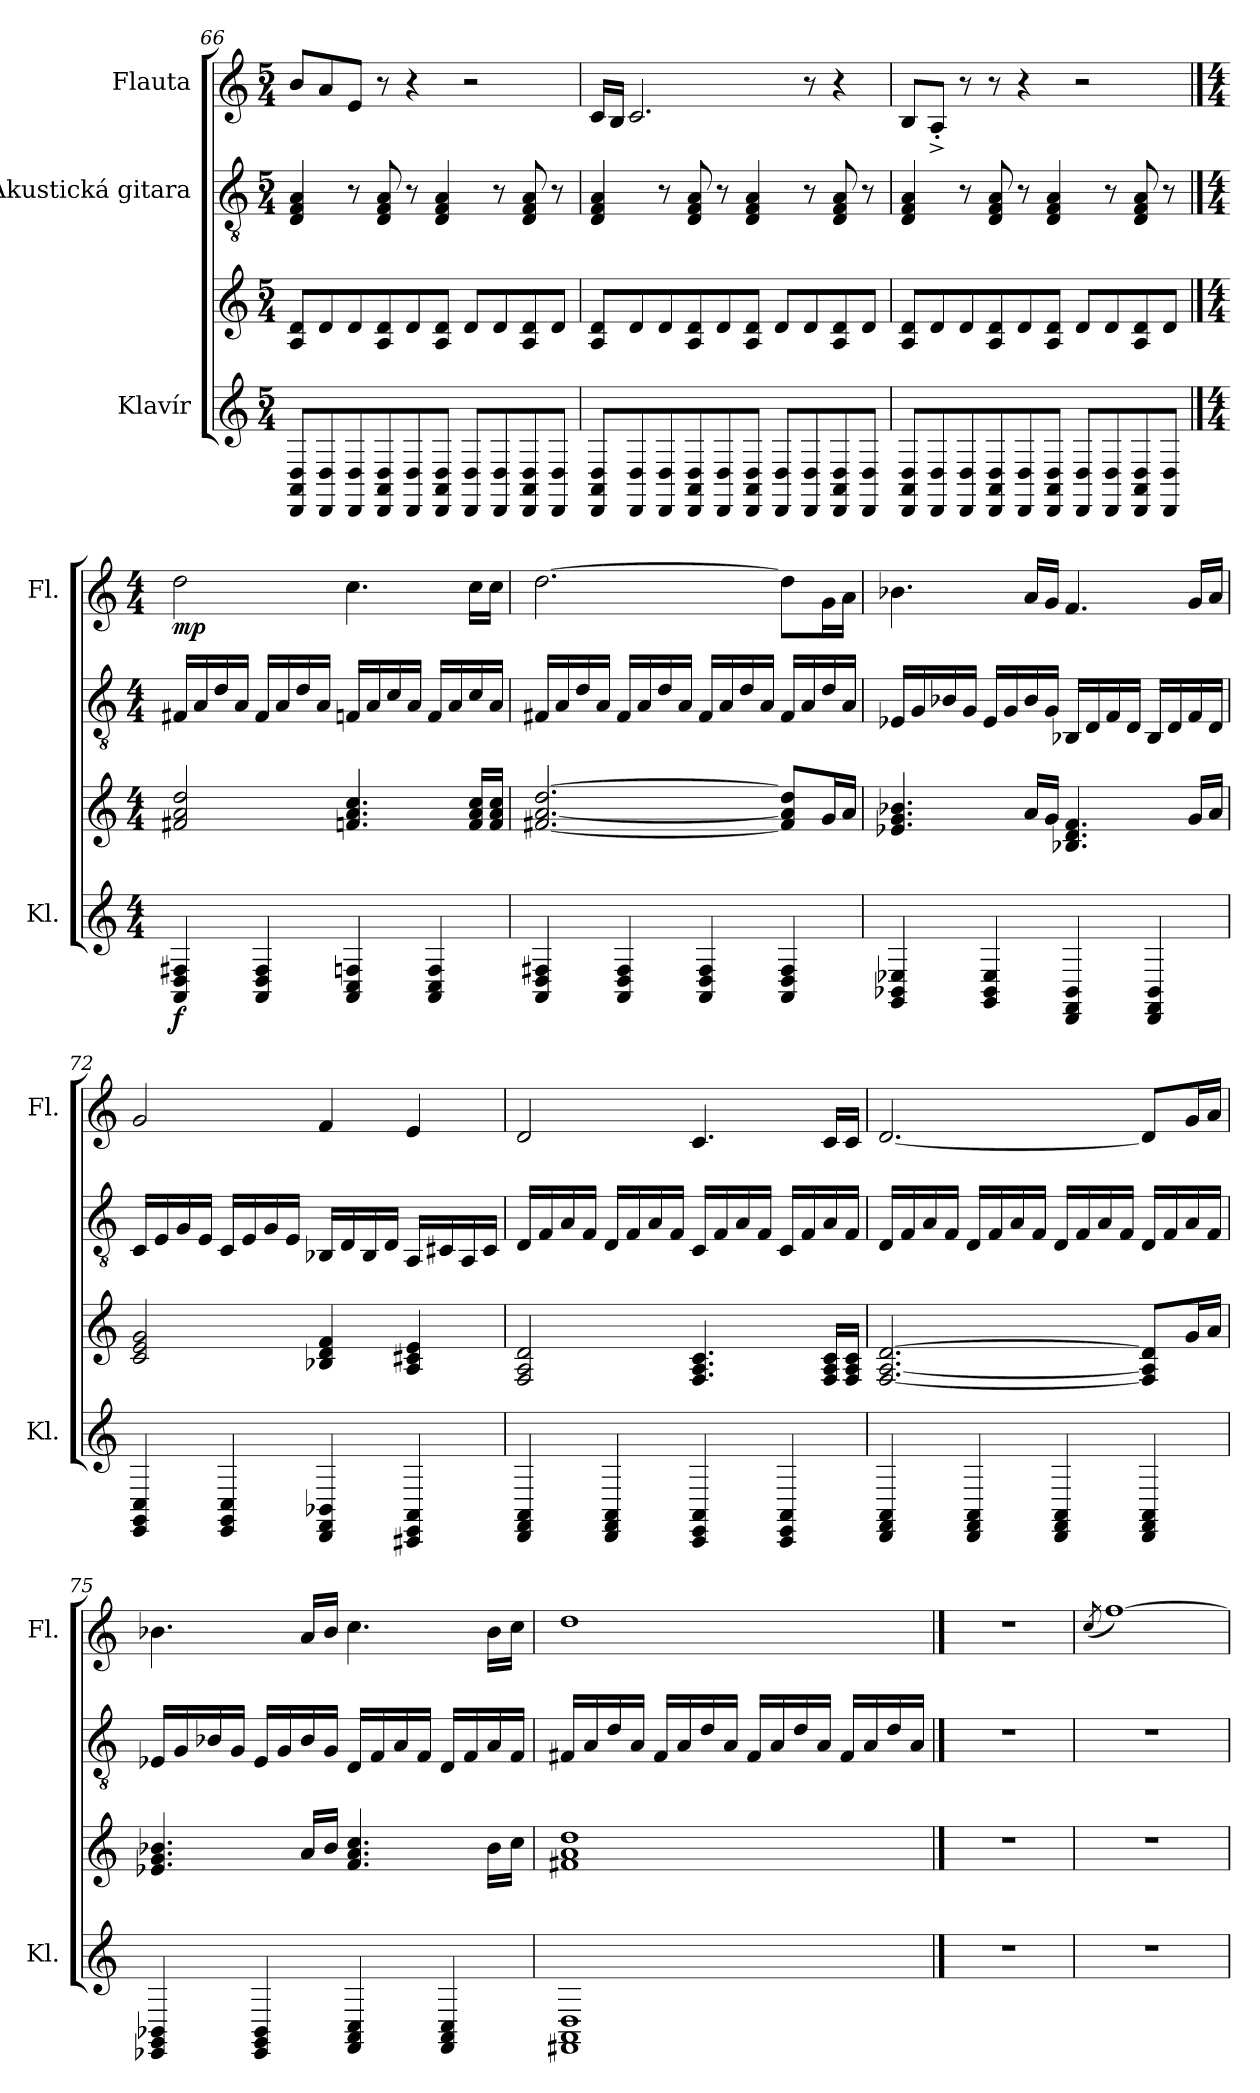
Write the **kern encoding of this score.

**kern	**kern	**dynam	**kern	**kern	**dynam
*part3	*part3	*part3	*part2	*part1	*part1
*staff4	*staff3	*staff3/4	*staff2	*staff1	*staff1
*I"Klavír	*	*	*I"Akustická gitara	*I"Flauta	*
*I'Kl.	*	*	*	*I'Fl.	*
!!LO:PB:g=z
*clefG2	*clefG2	*	*clefGv2	*clefG2	*
*k[]	*k[]	*	*k[]	*k[]	*
*M5/4	*M5/4	*	*M5/4	*M5/4	*
=66	=66	=66	=66	=66	=66
8DD/ 8AA/ 8D/L	8A/ 8d/L	.	4D/ 4F/ 4A/	8b/L	.
8DD/ 8D/	8d/	.	.	8a/	.
8DD/ 8D/	8d/	.	8r	8e/J	.
8DD/ 8AA/ 8D/	8A/ 8d/	.	8D/ 8F/ 8A/	8r	.
8DD/ 8D/	8d/	.	8r	4r	.
8DD/ 8AA/ 8D/J	8A/ 8d/J	.	4D/ 4F/ 4A/	.	.
8DD/ 8D/L	8d/L	.	.	2r	.
8DD/ 8D/	8d/	.	8r	.	.
8DD/ 8AA/ 8D/	8A/ 8d/	.	8D/ 8F/ 8A/	.	.
8DD/ 8D/J	8d/J	.	8r	.	.
=67	=67	=67	=67	=67	=67
8DD/ 8AA/ 8D/L	8A/ 8d/L	.	4D/ 4F/ 4A/	16c/LL	.
.	.	.	.	16B/JJ	.
8DD/ 8D/	8d/	.	.	2.c/	.
8DD/ 8D/	8d/	.	8r	.	.
8DD/ 8AA/ 8D/	8A/ 8d/	.	8D/ 8F/ 8A/	.	.
8DD/ 8D/	8d/	.	8r	.	.
8DD/ 8AA/ 8D/J	8A/ 8d/J	.	4D/ 4F/ 4A/	.	.
8DD/ 8D/L	8d/L	.	.	.	.
8DD/ 8D/	8d/	.	8r	8r	.
8DD/ 8AA/ 8D/	8A/ 8d/	.	8D/ 8F/ 8A/	4r	.
8DD/ 8D/J	8d/J	.	8r	.	.
!!LO:LB:g=z
=68	=68	=68	=68	=68	=68
8DD/ 8AA/ 8D/L	8A/ 8d/L	.	4D/ 4F/ 4A/	8B/L	.
8DD/ 8D/	8d/	.	.	8A^'/J	.
8DD/ 8D/	8d/	.	8r	8r	.
8DD/ 8AA/ 8D/	8A/ 8d/	.	8D/ 8F/ 8A/	8r	.
8DD/ 8D/	8d/	.	8r	4r	.
8DD/ 8AA/ 8D/J	8A/ 8d/J	.	4D/ 4F/ 4A/	.	.
8DD/ 8D/L	8d/L	.	.	2r	.
8DD/ 8D/	8d/	.	8r	.	.
8DD/ 8AA/ 8D/	8A/ 8d/	.	8D/ 8F/ 8A/	.	.
8DD/ 8D/J	8d/J	.	8r	.	.
==69	==69	==69	==69	==69	==69
*M4/4	*M4/4	*	*M4/4	*M4/4	*
!	!	!LO:DY:b=2	!	!	!LO:DY:b
4AA/ 4D/ 4F#X/	2f#X/ 2a/ 2dd/	f	16F#X/LL	2dd\	mp
.	.	.	16A/	.	.
.	.	.	16d/	.	.
.	.	.	16A/JJ	.	.
4AA/ 4D/ 4F#/	.	.	16F#/LL	.	.
.	.	.	16A/	.	.
.	.	.	16d/	.	.
.	.	.	16A/JJ	.	.
4AA/ 4C/ 4Fn/	4.fn/ 4.a/ 4.cc/	.	16Fn/LL	4.cc\	.
.	.	.	16A/	.	.
.	.	.	16c/	.	.
.	.	.	16A/JJ	.	.
4AA/ 4C/ 4F/	.	.	16F/LL	.	.
.	.	.	16A/	.	.
.	16f/ 16a/ 16cc/LL	.	16c/	16cc\LL	.
.	16f/ 16a/ 16cc/JJ	.	16A/JJ	16cc\JJ	.
!!LO:LB:g=z
=70	=70	=70	=70	=70	=70
4AA/ 4D/ 4F#X/	[2.f#X/ [2.a/ [2.dd/	.	16F#X/LL	[2.dd\	.
.	.	.	16A/	.	.
.	.	.	16d/	.	.
.	.	.	16A/JJ	.	.
4AA/ 4D/ 4F#/	.	.	16F#/LL	.	.
.	.	.	16A/	.	.
.	.	.	16d/	.	.
.	.	.	16A/JJ	.	.
4AA/ 4D/ 4F#/	.	.	16F#/LL	.	.
.	.	.	16A/	.	.
.	.	.	16d/	.	.
.	.	.	16A/JJ	.	.
4AA/ 4D/ 4F#/	8f#/] 8a/] 8dd/]L	.	16F#/LL	8dd\L]	.
.	.	.	16A/	.	.
.	16g/L	.	16d/	16g\L	.
.	16a/JJ	.	16A/JJ	16a\JJ	.
=71	=71	=71	=71	=71	=71
4GG/ 4BB-X/ 4E-X/	4.e-X/ 4.g/ 4.b-X/	.	16E-X/LL	4.b-X\	.
.	.	.	16G/	.	.
.	.	.	16B-X/	.	.
.	.	.	16G/JJ	.	.
4GG/ 4BB-/ 4E-/	.	.	16E-/LL	.	.
.	.	.	16G/	.	.
.	16a/LL	.	16B-/	16a/LL	.
.	16g/JJ	.	16G/JJ	16g/JJ	.
4DD/ 4FF/ 4BB-/	4.B-X/ 4.d/ 4.f/	.	16BB-X/LL	4.f/	.
.	.	.	16D/	.	.
.	.	.	16F/	.	.
.	.	.	16D/JJ	.	.
4DD/ 4FF/ 4BB-/	.	.	16BB-/LL	.	.
.	.	.	16D/	.	.
.	16g/LL	.	16F/	16g/LL	.
.	16a/JJ	.	16D/JJ	16a/JJ	.
!!LO:PB:g=z
=72	=72	=72	=72	=72	=72
4EE/ 4GG/ 4C/	2c/ 2e/ 2g/	.	16C/LL	2g/	.
.	.	.	16E/	.	.
.	.	.	16G/	.	.
.	.	.	16E/JJ	.	.
4EE/ 4GG/ 4C/	.	.	16C/LL	.	.
.	.	.	16E/	.	.
.	.	.	16G/	.	.
.	.	.	16E/JJ	.	.
4DD/ 4FF/ 4BB-X/	4B-X/ 4d/ 4f/	.	16BB-X/LL	4f/	.
.	.	.	16D/	.	.
.	.	.	16BB-/	.	.
.	.	.	16D/JJ	.	.
4CC#X/ 4EE/ 4AA/	4A/ 4c#X/ 4e/	.	16AA/LL	4e/	.
.	.	.	16C#X/	.	.
.	.	.	16AA/	.	.
.	.	.	16C#/JJ	.	.
=73	=73	=73	=73	=73	=73
4DD/ 4FF/ 4AA/	2F/ 2A/ 2d/	.	16D/LL	2d/	.
.	.	.	16F/	.	.
.	.	.	16A/	.	.
.	.	.	16F/JJ	.	.
4DD/ 4FF/ 4AA/	.	.	16D/LL	.	.
.	.	.	16F/	.	.
.	.	.	16A/	.	.
.	.	.	16F/JJ	.	.
4CC/ 4EE/ 4AA/	4.F/ 4.A/ 4.c/	.	16C/LL	4.c/	.
.	.	.	16F/	.	.
.	.	.	16A/	.	.
.	.	.	16F/JJ	.	.
4CC/ 4EE/ 4AA/	.	.	16C/LL	.	.
.	.	.	16F/	.	.
.	16F/ 16A/ 16c/LL	.	16A/	16c/LL	.
.	16F/ 16A/ 16c/JJ	.	16F/JJ	16c/JJ	.
!!LO:LB:g=z
=74	=74	=74	=74	=74	=74
4DD/ 4FF/ 4AA/	[2.F/ [2.A/ [2.d/	.	16D/LL	[2.d/	.
.	.	.	16F/	.	.
.	.	.	16A/	.	.
.	.	.	16F/JJ	.	.
4DD/ 4FF/ 4AA/	.	.	16D/LL	.	.
.	.	.	16F/	.	.
.	.	.	16A/	.	.
.	.	.	16F/JJ	.	.
4DD/ 4FF/ 4AA/	.	.	16D/LL	.	.
.	.	.	16F/	.	.
.	.	.	16A/	.	.
.	.	.	16F/JJ	.	.
4DD/ 4FF/ 4AA/	8F/] 8A/] 8d/]L	.	16D/LL	8d/L]	.
.	.	.	16F/	.	.
.	16g/L	.	16A/	16g/L	.
.	16a/JJ	.	16F/JJ	16a/JJ	.
=75	=75	=75	=75	=75	=75
4EE-X/ 4GG/ 4BB-X/	4.e-X/ 4.g/ 4.b-X/	.	16E-X/LL	4.b-X\	.
.	.	.	16G/	.	.
.	.	.	16B-X/	.	.
.	.	.	16G/JJ	.	.
4EE-/ 4GG/ 4BB-/	.	.	16E-/LL	.	.
.	.	.	16G/	.	.
.	16a/LL	.	16B-/	16a/LL	.
.	16b-/JJ	.	16G/JJ	16b-/JJ	.
4FF/ 4AA/ 4C/	4.f/ 4.a/ 4.cc/	.	16D/LL	4.cc\	.
.	.	.	16F/	.	.
.	.	.	16A/	.	.
.	.	.	16F/JJ	.	.
4FF/ 4AA/ 4C/	.	.	16D/LL	.	.
.	.	.	16F/	.	.
.	16b-\LL	.	16A/	16b-\LL	.
.	16cc\JJ	.	16F/JJ	16cc\JJ	.
!!LO:LB:g=z
=76	=76	=76	=76	=76	=76
1FF#X 1AA 1D	1f#X 1a 1dd	.	16F#X/LL	1dd	.
.	.	.	16A/	.	.
.	.	.	16d/	.	.
.	.	.	16A/JJ	.	.
.	.	.	16F#/LL	.	.
.	.	.	16A/	.	.
.	.	.	16d/	.	.
.	.	.	16A/JJ	.	.
.	.	.	16F#/LL	.	.
.	.	.	16A/	.	.
.	.	.	16d/	.	.
.	.	.	16A/JJ	.	.
.	.	.	16F#/LL	.	.
.	.	.	16A/	.	.
.	.	.	16d/	.	.
.	.	.	16A/JJ	.	.
==77	==77	==77	==77	==77	==77
1r	1r	.	1r	1r	.
=78	=78	=78	=78	=78	=78
.	.	.	.	(8qcc/	.
1r	1r	.	1r	[1ff)	.
=	=	=	=	=	=
*-	*-	*-	*-	*-	*-
